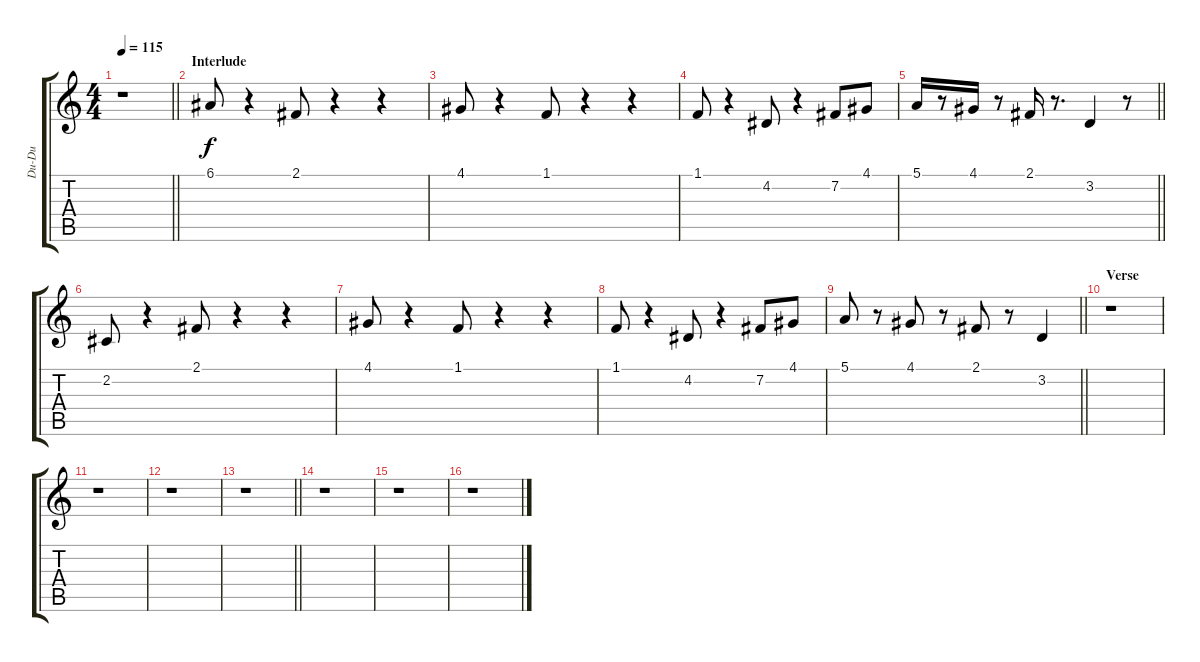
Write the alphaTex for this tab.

\track ("Du-Du" "Du-Du") {instrument voiceoohs}
\staff {score tabs}
\tuning (E4 B3 G3 D3 A2 E2) {hide}
\ts (4 4)
\tempo 115
\clef g2
\barLineRight lightlight
\ks c
r.1{dy f} |
\section ("" "Interlude")
6.1.8 r.4 2.1.8 r.4 r.4 |
4.1.8 r.4 1.1.8 r.4 r.4 |
1.1.8 r.4 4.2.8 r.4 7.2.8 4.1.8 |
\barLineRight lightlight
5.1.16 r.8 4.1.16 r.8 2.1.16 r.8{d} 3.2.4 r.8 |
2.2.8 r.4 2.1.8 r.4 r.4 |
4.1.8 r.4 1.1.8 r.4 r.4 |
1.1.8 r.4 4.2.8 r.4 7.2.8 4.1.8 |
\barLineRight lightlight
5.1.8 r.8 4.1.8 r.8 2.1.8 r.8 3.2.4 |
\section ("" "Verse")
r.1 |
r.1 |
r.1 |
\barLineRight lightlight
r.1 |
r.1 |
r.1 |
r.1
